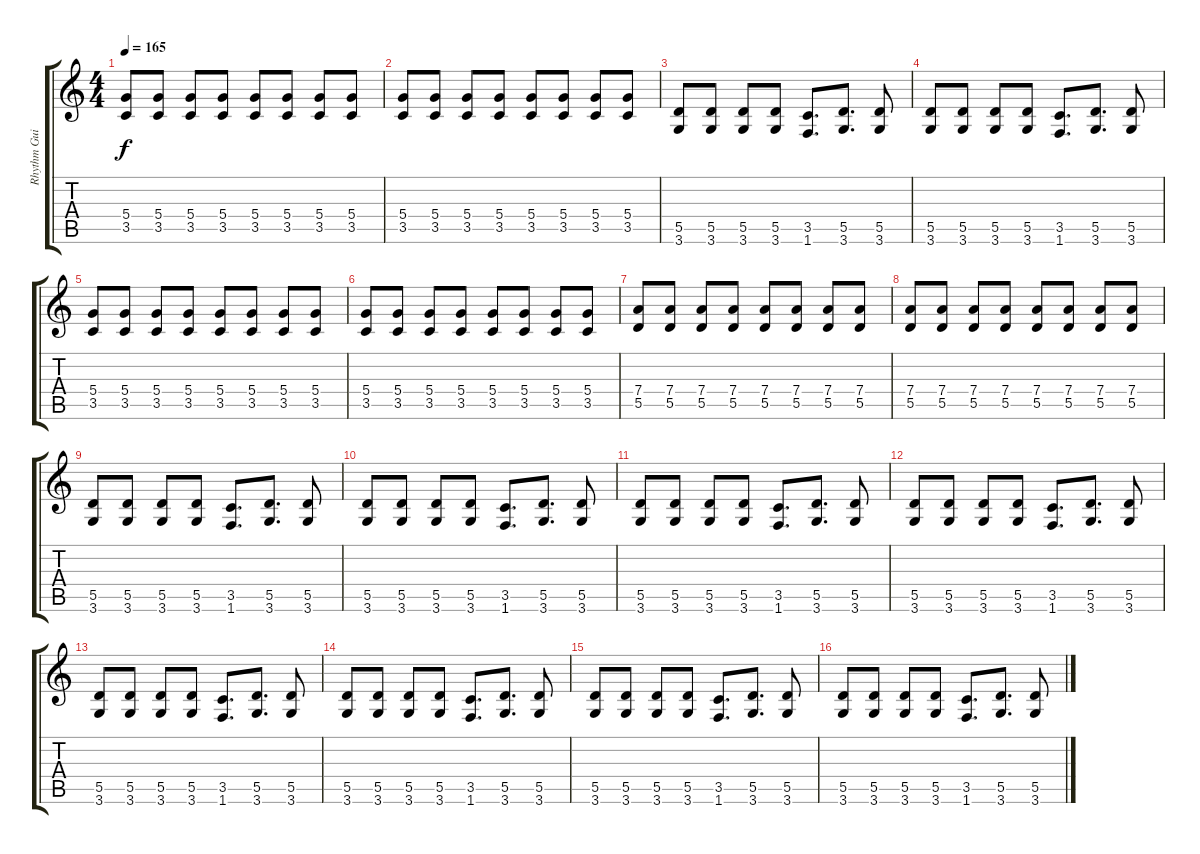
\track ("Rhythm Guitar" "Rhythm Gui") {instrument distortionguitar}
\staff {score tabs}
\tuning (E4 B3 G3 D3 A2 E2) {hide}
\ts (4 4)
\tempo 165
\clef g2
\ks c
(5.4 3.5).8{dy f} (5.4 3.5).8 (5.4 3.5).8 (5.4 3.5).8 (5.4 3.5).8 (5.4 3.5).8 (5.4 3.5).8 (5.4 3.5).8 |
(5.4 3.5).8 (5.4 3.5).8 (5.4 3.5).8 (5.4 3.5).8 (5.4 3.5).8 (5.4 3.5).8 (5.4 3.5).8 (5.4 3.5).8 |
(5.5 3.6).8 (5.5 3.6).8 (5.5 3.6).8 (5.5 3.6).8 (3.5 1.6).8{d} (5.5 3.6).8{d} (5.5 3.6).8 |
(5.5 3.6).8 (5.5 3.6).8 (5.5 3.6).8 (5.5 3.6).8 (3.5 1.6).8{d} (5.5 3.6).8{d} (5.5 3.6).8 |
(5.4 3.5).8 (5.4 3.5).8 (5.4 3.5).8 (5.4 3.5).8 (5.4 3.5).8 (5.4 3.5).8 (5.4 3.5).8 (5.4 3.5).8 |
(5.4 3.5).8 (5.4 3.5).8 (5.4 3.5).8 (5.4 3.5).8 (5.4 3.5).8 (5.4 3.5).8 (5.4 3.5).8 (5.4 3.5).8 |
(7.4 5.5).8 (7.4 5.5).8 (7.4 5.5).8 (7.4 5.5).8 (7.4 5.5).8 (7.4 5.5).8 (7.4 5.5).8 (7.4 5.5).8 |
(7.4 5.5).8 (7.4 5.5).8 (7.4 5.5).8 (7.4 5.5).8 (7.4 5.5).8 (7.4 5.5).8 (7.4 5.5).8 (7.4 5.5).8 |
(5.5 3.6).8 (5.5 3.6).8 (5.5 3.6).8 (5.5 3.6).8 (3.5 1.6).8{d} (5.5 3.6).8{d} (5.5 3.6).8 |
(5.5 3.6).8 (5.5 3.6).8 (5.5 3.6).8 (5.5 3.6).8 (3.5 1.6).8{d} (5.5 3.6).8{d} (5.5 3.6).8 |
(5.5 3.6).8 (5.5 3.6).8 (5.5 3.6).8 (5.5 3.6).8 (3.5 1.6).8{d} (5.5 3.6).8{d} (5.5 3.6).8 |
(5.5 3.6).8 (5.5 3.6).8 (5.5 3.6).8 (5.5 3.6).8 (3.5 1.6).8{d} (5.5 3.6).8{d} (5.5 3.6).8 |
(5.5 3.6).8 (5.5 3.6).8 (5.5 3.6).8 (5.5 3.6).8 (3.5 1.6).8{d} (5.5 3.6).8{d} (5.5 3.6).8 |
(5.5 3.6).8 (5.5 3.6).8 (5.5 3.6).8 (5.5 3.6).8 (3.5 1.6).8{d} (5.5 3.6).8{d} (5.5 3.6).8 |
(5.5 3.6).8 (5.5 3.6).8 (5.5 3.6).8 (5.5 3.6).8 (3.5 1.6).8{d} (5.5 3.6).8{d} (5.5 3.6).8 |
(5.5 3.6).8 (5.5 3.6).8 (5.5 3.6).8 (5.5 3.6).8 (3.5 1.6).8{d} (5.5 3.6).8{d} (5.5 3.6).8
